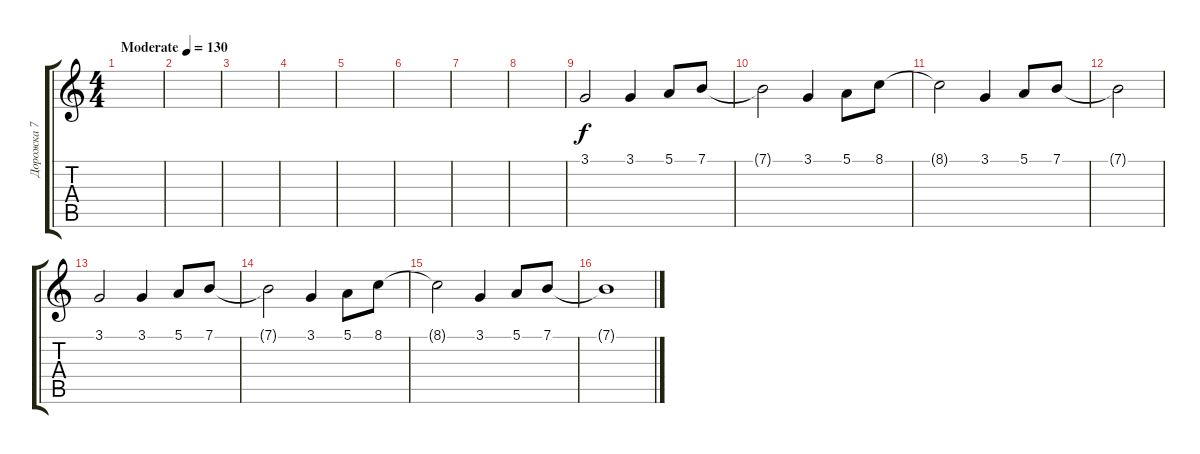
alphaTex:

\track ("Дорожка 7" "Дорожка 7") {instrument acousticgrandpiano}
\staff {score tabs}
\tuning (E4 B3 G3 D3 A2 E2) {hide}
\ts (4 4)
\tempo (130 "Moderate")
\clef g2
\ks c
|
|
|
|
|
|
|
|
3.1.2 3.1.4 5.1.8 7.1.8 |
7.1{t}.2 3.1.4 5.1.8 8.1.8 |
8.1{t}.2 3.1.4 5.1.8 7.1.8 |
7.1{t}.2 |
3.1.2 3.1.4 5.1.8 7.1.8 |
7.1{t}.2 3.1.4 5.1.8 8.1.8 |
8.1{t}.2 3.1.4 5.1.8 7.1.8 |
7.1{t}.1
